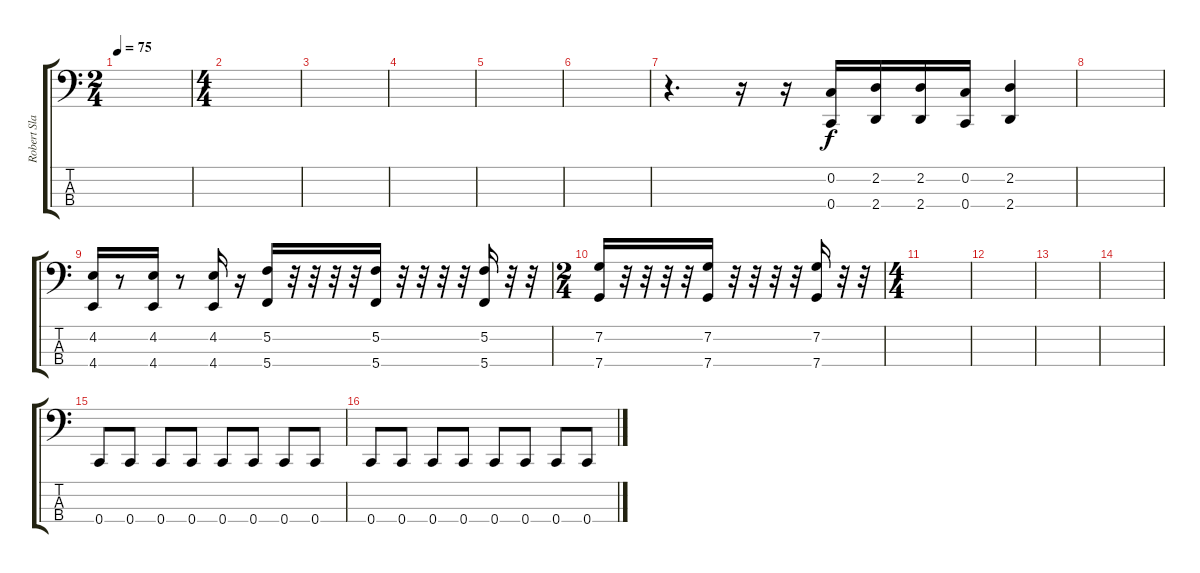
\track ("Robert Slap" "Robert Sla") {instrument slapbass1}
\staff {score tabs}
\tuning (F2 C2 G1 C1) {hide}
\ts (2 4)
\tempo 75
\clef f4
\ks c
|
\ts (4 4)
|
|
|
|
|
r.4{d} r.16 r.16 (0.2 0.4).16 (2.2 2.4).16 (2.2 2.4).16 (0.2 0.4).16 (2.2 2.4).4 |
|
(4.2 4.4).16 r.8 (4.2 4.4).16 r.8 (4.2 4.4).16 r.16 (5.2 5.4).16 r.32 r.32 r.32 r.32 (5.2 5.4).16 r.32 r.32 r.32 r.32 (5.2 5.4).16 r.32 r.32 |
\ts (2 4)
(7.2 7.4).16 r.32 r.32 r.32 r.32 (7.2 7.4).16 r.32 r.32 r.32 r.32 (7.2 7.4).16 r.32 r.32 |
\ts (4 4)
|
|
|
|
0.4.8 0.4.8 0.4.8 0.4.8 0.4.8 0.4.8 0.4.8 0.4.8 |
0.4.8 0.4.8 0.4.8 0.4.8 0.4.8 0.4.8 0.4.8 0.4.8
